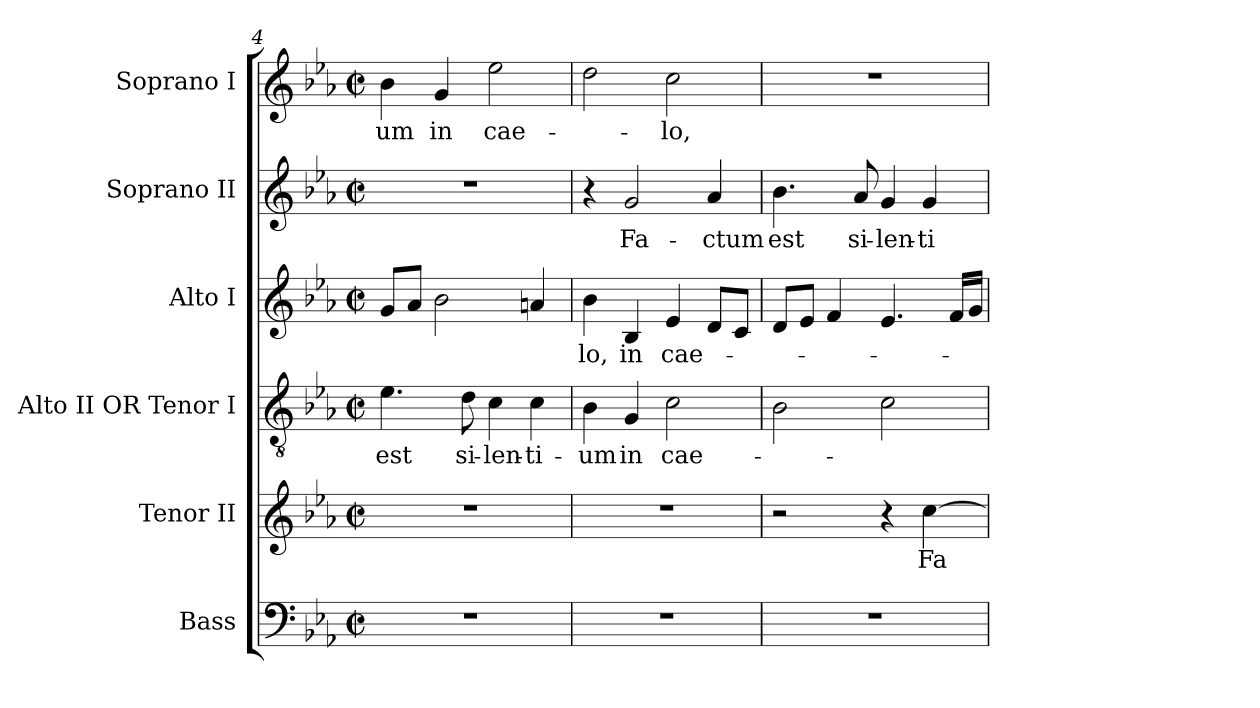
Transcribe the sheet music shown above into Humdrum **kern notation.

**kern	**kern	**text	**kern	**text	**kern	**text	**kern	**text	**kern	**text
*part6	*part5	*part5	*part4	*part4	*part3	*part3	*part2	*part2	*part1	*part1
*staff6	*staff5	*staff5	*staff4	*staff4	*staff3	*staff3	*staff2	*staff2	*staff1	*staff1
*I"Bass	*I"Tenor II	*	*I"Alto II  OR    Tenor I	*	*I"Alto I	*	*I"Soprano II	*	*I"Soprano I	*
*I'B.	*I'T. II	*	*I'T. I	*	*I'A.	*	*I'S. II	*	*I'S. I	*
*clefF4	*clefG2	*	*clefGv2	*	*clefG2	*	*clefG2	*	*clefG2	*
*	*ITrd7c12	*	*ITrd7c12	*	*	*	*	*	*	*
*k[b-e-a-]	*k[b-e-a-]	*	*k[b-e-a-]	*	*k[b-e-a-]	*	*k[b-e-a-]	*	*k[b-e-a-]	*
*c:	*c:	*	*c:	*	*c:	*	*c:	*	*c:	*
*M2/2	*M2/2	*	*M2/2	*	*M2/2	*	*M2/2	*	*M2/2	*
*met(c|)	*met(c|)	*	*met(c|)	*	*met(c|)	*	*met(c|)	*	*met(c|)	*
=4	=4	=4	=4	=4	=4	=4	=4	=4	=4	=4
!	!	!	!	!LO:LY:b:color=#000000	!	!	!	!	!	!
!	!	!	!	!	!	!	!	!	!	!LO:LY:b:color=#000000
1r	1r	.	4.E-i\	est	8gi/L	.	1r	.	4b-i\	-um
.	.	.	.	.	8a-i/J	.	.	.	.	.
!	!	!	!	!	!	!	!	!	!	!LO:LY:b:color=#000000
.	.	.	.	.	2b-i\	.	.	.	4gi/	in
!	!	!	!	!LO:LY:b:color=#000000	!	!	!	!	!	!
.	.	.	8Di\	si-	.	.	.	.	.	.
!	!	!	!	!LO:LY:b:color=#000000	!	!	!	!	!	!
!	!	!	!	!	!	!	!	!	!	!LO:LY:b:color=#000000
.	.	.	4Ci\	-len-	.	.	.	.	2ee-i\	cae-
!	!	!	!	!LO:LY:b:color=#000000	!	!	!	!	!	!
.	.	.	4Ci\	-ti-	4ani/	.	.	.	.	.
=5	=5	=5	=5	=5	=5	=5	=5	=5	=5	=5
!	!	!	!	!LO:LY:b:color=#000000	!	!	!	!	!	!
!	!	!	!	!	!	!LO:LY:b:color=#000000	!	!	!	!
1r	1r	.	4BB-i\	-um	4b-i\	-lo,	4r	.	2ddi\	.
!	!	!	!	!LO:LY:b:color=#000000	!	!	!	!	!	!
!	!	!	!	!	!	!LO:LY:b:color=#000000	!	!	!	!
!	!	!	!	!	!	!	!	!LO:LY:b:color=#000000	!	!
.	.	.	4GGi/	in	4B-i/	in	2gi/	Fa-	.	.
!	!	!	!	!LO:LY:b:color=#000000	!	!	!	!	!	!
!	!	!	!	!	!	!LO:LY:b:color=#000000	!	!	!	!
!	!	!	!	!	!	!	!	!	!	!LO:LY:b:color=#000000
.	.	.	2Ci\	cae-	4e-i/	cae-	.	.	2cci\	-lo,
!	!	!	!	!	!	!	!	!LO:LY:b:color=#000000	!	!
.	.	.	.	.	8di/L	.	4a-i/	-ctum	.	.
.	.	.	.	.	8ci/J	.	.	.	.	.
!!LO:LB:g=z
=6	=6	=6	=6	=6	=6	=6	=6	=6	=6	=6
!	!	!	!	!	!	!	!	!LO:LY:b:color=#000000	!	!
1r	2r	.	2BB-i\	.	8di/L	.	4.b-i\	est	1r	.
.	.	.	.	.	8e-i/J	.	.	.	.	.
.	.	.	.	.	4fi/	.	.	.	.	.
!	!	!	!	!	!	!	!	!LO:LY:b:color=#000000	!	!
.	.	.	.	.	.	.	8a-i/	si-	.	.
!	!	!	!	!	!	!	!	!LO:LY:b:color=#000000	!	!
.	4r	.	2Ci\	.	4.e-i/	.	4gi/	-len-	.	.
!	!	!LO:LY:b:color=#000000	!	!	!	!	!	!	!	!
!	!	!	!	!	!	!	!	!LO:LY:b:color=#000000	!	!
.	[>4ci\	Fa-	.	.	.	.	4gi/	-ti-	.	.
.	.	.	.	.	16fi/LL	.	.	.	.	.
.	.	.	.	.	16gi/JJ	.	.	.	.	.
=	=	=	=	=	=	=	=	=	=	=
*-	*-	*-	*-	*-	*-	*-	*-	*-	*-	*-
